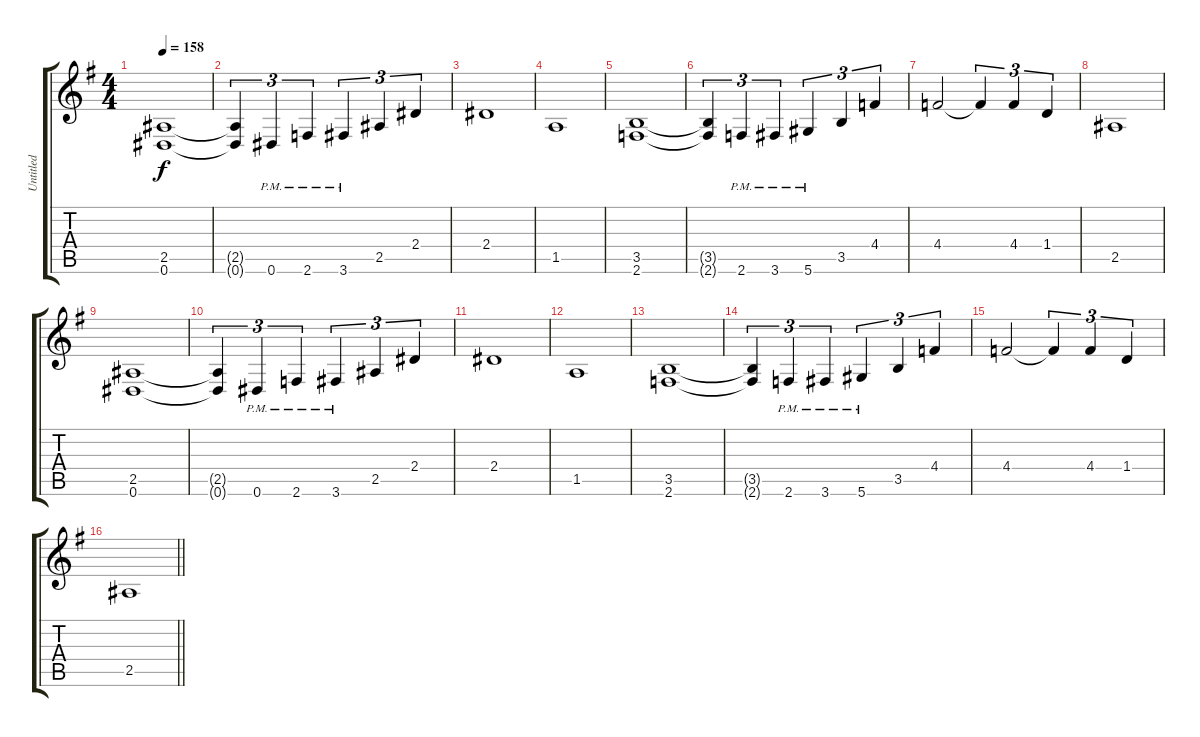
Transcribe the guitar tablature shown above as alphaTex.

\track ("Untitled" "Untitled") {instrument distortionguitar}
\staff {score tabs}
\tuning (Eb4 Bb3 Gb3 Db3 Ab2 Eb2) {hide}
\ts (4 4)
\tempo 158
\clef g2
\ks g
(2.5 0.6).1{dy f} |
(2.5{t} 0.6{t}).4{tu (3 2)} 0.6{pm}.4{tu (3 2)} 2.6{pm}.4{tu (3 2)} 3.6{pm}.4{tu (3 2)} 2.5.4{tu (3 2)} 2.4.4{tu (3 2)} |
2.4.1 |
1.5.1 |
(3.5 2.6).1 |
(3.5{t} 2.6{t}).4{tu (3 2)} 2.6{pm}.4{tu (3 2)} 3.6{pm}.4{tu (3 2)} 5.6{pm}.4{tu (3 2)} 3.5.4{tu (3 2)} 4.4.4{tu (3 2)} |
4.4.2 4.4{t}.4{tu (3 2)} 4.4.4{tu (3 2)} 1.4.4{tu (3 2)} |
2.5.1 |
(2.5 0.6).1 |
(2.5{t} 0.6{t}).4{tu (3 2)} 0.6{pm}.4{tu (3 2)} 2.6{pm}.4{tu (3 2)} 3.6{pm}.4{tu (3 2)} 2.5.4{tu (3 2)} 2.4.4{tu (3 2)} |
2.4.1 |
1.5.1 |
(3.5 2.6).1 |
(3.5{t} 2.6{t}).4{tu (3 2)} 2.6{pm}.4{tu (3 2)} 3.6{pm}.4{tu (3 2)} 5.6{pm}.4{tu (3 2)} 3.5.4{tu (3 2)} 4.4.4{tu (3 2)} |
4.4.2 4.4{t}.4{tu (3 2)} 4.4.4{tu (3 2)} 1.4.4{tu (3 2)} |
\barLineRight lightlight
2.5.1
